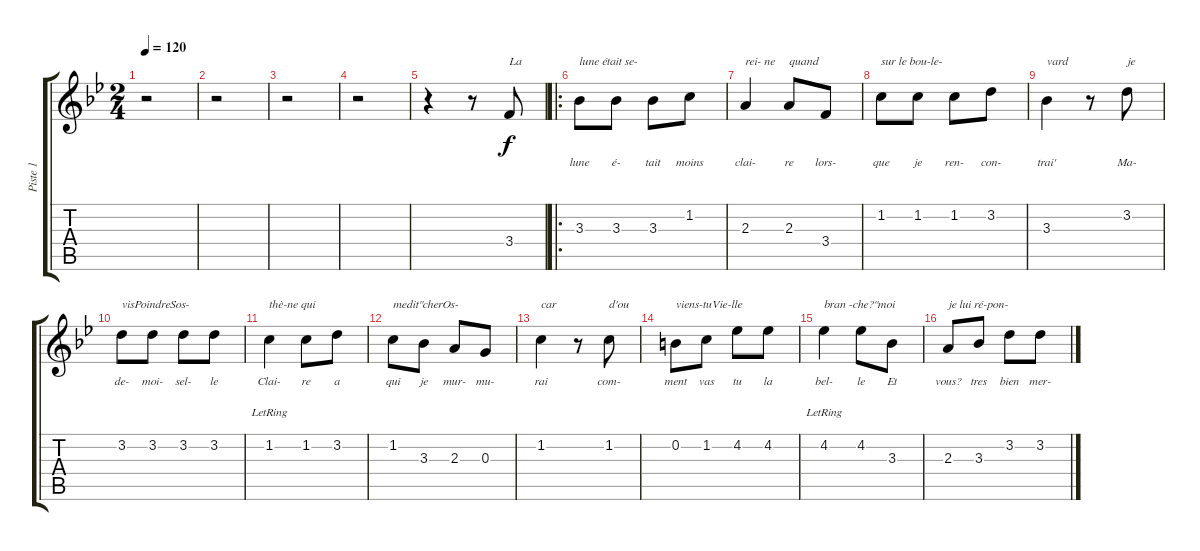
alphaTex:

\track ("Piste 1" "Piste 1") {instrument acousticguitarnylon}
\staff {score tabs}
\tuning (E4 B3 G3 D3 A2 E2) {hide}
\ts (2 4)
\tempo 120
\clef g2
\ks bb
r.2{dy f instrument acousticguitarnylon} |
r.2 |
r.2 |
r.2 |
r.4 r.8 3.4.8{txt "La"} |
\ro
3.3.8{txt "lune était se-" lyrics (0 "lune") lyrics (1 "") lyrics (2 "") lyrics (3 "") lyrics (4 "")} 3.3.8{lyrics (0 "é-") lyrics (1 "") lyrics (2 "") lyrics (3 "") lyrics (4 "")} 3.3.8{lyrics (0 "tait") lyrics (1 "") lyrics (2 "") lyrics (3 "") lyrics (4 "")} 1.2.8{lyrics (0 "moins") lyrics (1 "") lyrics (2 "") lyrics (3 "") lyrics (4 "")} |
2.3.4{txt "rei- ne" lyrics (0 "clai-") lyrics (1 "") lyrics (2 "") lyrics (3 "") lyrics (4 "")} 2.3.8{txt "quand" lyrics (0 "re") lyrics (1 "") lyrics (2 "") lyrics (3 "") lyrics (4 "")} 3.4.8{lyrics (0 "lors-") lyrics (1 "") lyrics (2 "") lyrics (3 "") lyrics (4 "")} |
1.2.8{txt "sur le bou-le-" lyrics (0 "que") lyrics (1 "") lyrics (2 "") lyrics (3 "") lyrics (4 "")} 1.2.8{lyrics (0 "je") lyrics (1 "") lyrics (2 "") lyrics (3 "") lyrics (4 "")} 1.2.8{lyrics (0 "ren-") lyrics (1 "") lyrics (2 "") lyrics (3 "") lyrics (4 "")} 3.2.8{lyrics (0 "con-") lyrics (1 "") lyrics (2 "") lyrics (3 "") lyrics (4 "")} |
3.3.4{txt "vard" lyrics (0 "trai'") lyrics (1 "") lyrics (2 "") lyrics (3 "") lyrics (4 "")} r.8 3.2.8{txt "je" lyrics (0 "Ma-") lyrics (1 "") lyrics (2 "") lyrics (3 "") lyrics (4 "")} |
3.2.8{txt "visPoindreSos-" lyrics (0 "de-") lyrics (1 "") lyrics (2 "") lyrics (3 "") lyrics (4 "")} 3.2.8{lyrics (0 "moi-") lyrics (1 "") lyrics (2 "") lyrics (3 "") lyrics (4 "")} 3.2.8{lyrics (0 "sel-") lyrics (1 "") lyrics (2 "") lyrics (3 "") lyrics (4 "")} 3.2.8{lyrics (0 "le") lyrics (1 "") lyrics (2 "") lyrics (3 "") lyrics (4 "")} |
1.2{lr}.4{txt "thè-ne qui" lyrics (0 "Clai-") lyrics (1 "") lyrics (2 "") lyrics (3 "") lyrics (4 "")} 1.2.8{lyrics (0 "re") lyrics (1 "") lyrics (2 "") lyrics (3 "") lyrics (4 "")} 3.2.8{lyrics (0 "a") lyrics (1 "") lyrics (2 "") lyrics (3 "") lyrics (4 "")} |
1.2.8{txt "medit\"cherOs-" lyrics (0 "qui") lyrics (1 "") lyrics (2 "") lyrics (3 "") lyrics (4 "")} 3.3.8{lyrics (0 "je") lyrics (1 "") lyrics (2 "") lyrics (3 "") lyrics (4 "")} 2.3.8{lyrics (0 "mur-") lyrics (1 "") lyrics (2 "") lyrics (3 "") lyrics (4 "")} 0.3.8{lyrics (0 "mu-") lyrics (1 "") lyrics (2 "") lyrics (3 "") lyrics (4 "")} |
1.2.4{txt "car" lyrics (0 "rai") lyrics (1 "") lyrics (2 "") lyrics (3 "") lyrics (4 "")} r.8 1.2.8{txt "d'ou" lyrics (0 "com-") lyrics (1 "") lyrics (2 "") lyrics (3 "") lyrics (4 "")} |
0.2.8{txt "viens-tuVie-lle " lyrics (0 "ment") lyrics (1 "") lyrics (2 "") lyrics (3 "") lyrics (4 "")} 1.2.8{lyrics (0 "vas") lyrics (1 "") lyrics (2 "") lyrics (3 "") lyrics (4 "")} 4.2.8{lyrics (0 "tu") lyrics (1 "") lyrics (2 "") lyrics (3 "") lyrics (4 "")} 4.2.8{lyrics (0 "la") lyrics (1 "") lyrics (2 "") lyrics (3 "") lyrics (4 "")} |
4.2{lr}.4{txt "bran -che?\"moi" lyrics (0 "bel-") lyrics (1 "") lyrics (2 "") lyrics (3 "") lyrics (4 "")} 4.2.8{lyrics (0 "le") lyrics (1 "") lyrics (2 "") lyrics (3 "") lyrics (4 "")} 3.3.8{lyrics (0 "Et") lyrics (1 "") lyrics (2 "") lyrics (3 "") lyrics (4 "")} |
2.3.8{txt "je lui ré-pon-" lyrics (0 "vous?") lyrics (1 "") lyrics (2 "") lyrics (3 "") lyrics (4 "")} 3.3.8{lyrics (0 "tres") lyrics (1 "") lyrics (2 "") lyrics (3 "") lyrics (4 "")} 3.2.8{lyrics (0 "bien") lyrics (1 "") lyrics (2 "") lyrics (3 "") lyrics (4 "")} 3.2.8{lyrics (0 "mer-") lyrics (1 "") lyrics (2 "") lyrics (3 "") lyrics (4 "")}
